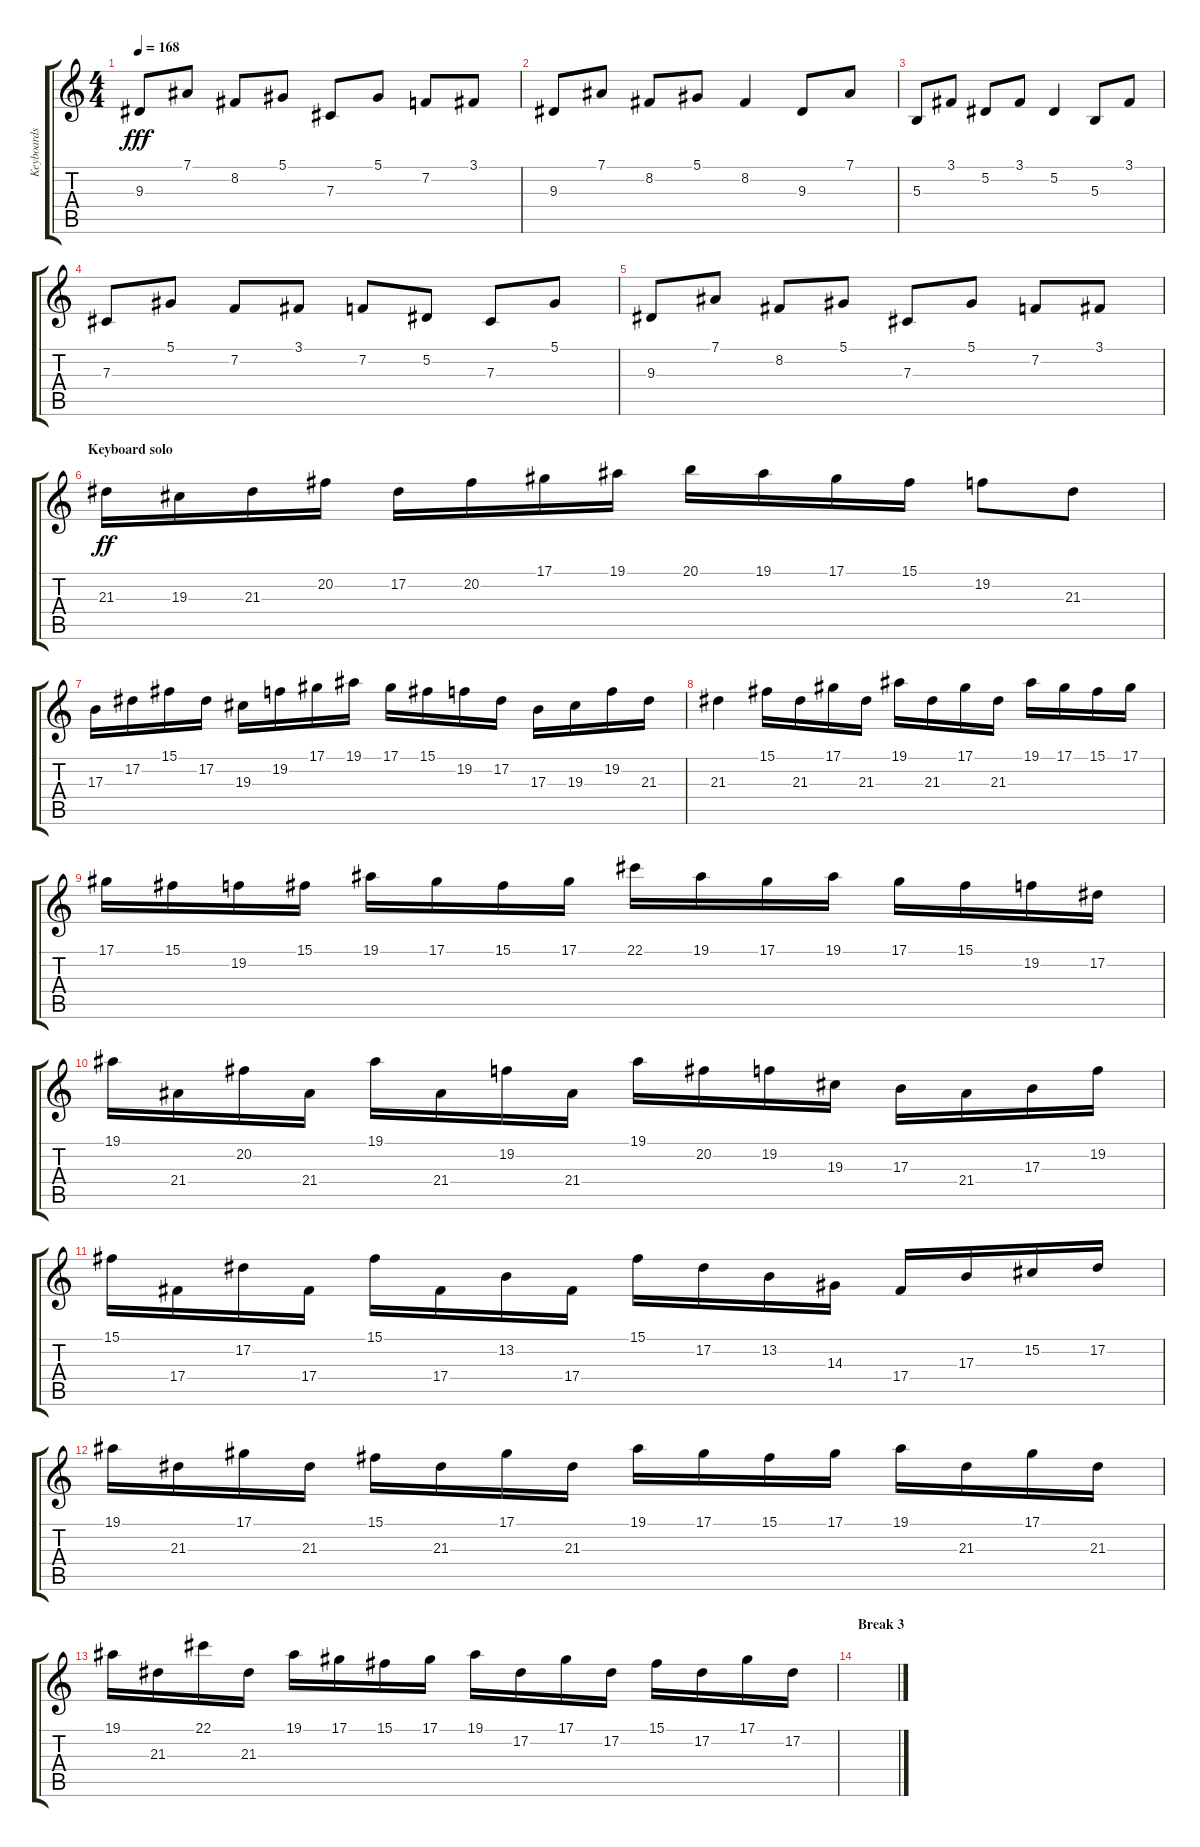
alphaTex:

\track ("Keyboards solo" "Keyboards ") {instrument lead1square}
\staff {score tabs}
\tuning (Eb4 Bb3 Gb3 Db3 Ab2 Eb2) {hide}
\ts (4 4)
\tempo 168
\clef g2
\ks c
9.3.8{dy fff} 7.1.8 8.2.8 5.1.8 7.3.8 5.1.8 7.2.8 3.1.8 |
9.3.8 7.1.8 8.2.8 5.1.8 8.2.4 9.3.8 7.1.8 |
5.3.8 3.1.8 5.2.8 3.1.8 5.2.4 5.3.8 3.1.8 |
7.3.8 5.1.8 7.2.8 3.1.8 7.2.8 5.2.8 7.3.8 5.1.8 |
9.3.8 7.1.8 8.2.8 5.1.8 7.3.8 5.1.8 7.2.8 3.1.8 |
\section ("" "Keyboard solo")
21.3.16{dy ff volume 16} 19.3.16 21.3.16 20.2.16 17.2.16 20.2.16 17.1.16 19.1.16 20.1.16 19.1.16 17.1.16 15.1.16 19.2.8 21.3.8 |
17.3.16 17.2.16 15.1.16 17.2.16 19.3.16 19.2.16 17.1.16 19.1.16 17.1.16 15.1.16 19.2.16 17.2.16 17.3.16 19.3.16 19.2.16 21.3.16 |
21.3.4 15.1.16 21.3.16 17.1.16 21.3.16 19.1.16 21.3.16 17.1.16 21.3.16 19.1.16 17.1.16 15.1.16 17.1.16 |
17.1.16 15.1.16 19.2.16 15.1.16 19.1.16 17.1.16 15.1.16 17.1.16 22.1.16 19.1.16 17.1.16 19.1.16 17.1.16 15.1.16 19.2.16 17.2.16 |
19.1.16 21.4.16 20.2.16 21.4.16 19.1.16 21.4.16 19.2.16 21.4.16 19.1.16 20.2.16 19.2.16 19.3.16 17.3.16 21.4.16 17.3.16 19.2.16 |
15.1.16 17.4.16 17.2.16 17.4.16 15.1.16 17.4.16 13.2.16 17.4.16 15.1.16 17.2.16 13.2.16 14.3.16 17.4.16 17.3.16 15.2.16 17.2.16 |
19.1.16 21.3.16 17.1.16 21.3.16 15.1.16 21.3.16 17.1.16 21.3.16 19.1.16 17.1.16 15.1.16 17.1.16 19.1.16 21.3.16 17.1.16 21.3.16 |
19.1.16 21.3.16 22.1.16 21.3.16 19.1.16 17.1.16 15.1.16 17.1.16 19.1.16 17.2.16 17.1.16 17.2.16 15.1.16 17.2.16 17.1.16 17.2.16 |
\section ("" "Break 3")
